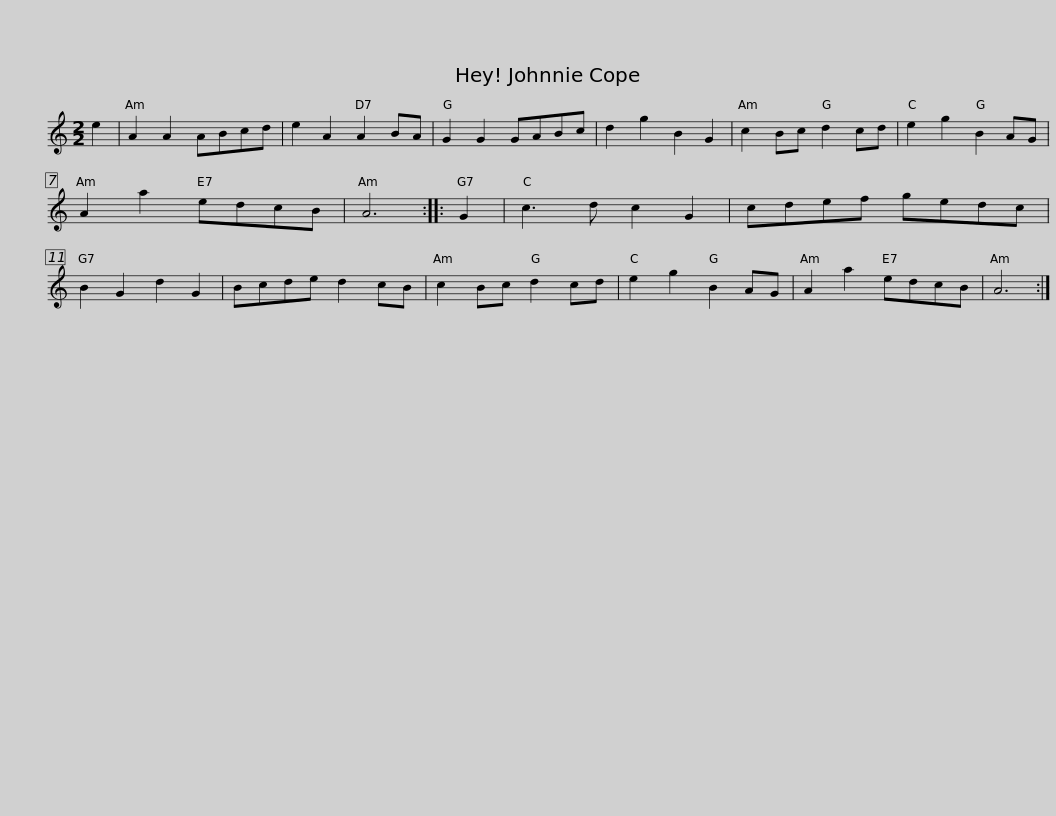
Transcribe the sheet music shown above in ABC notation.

X:1
L:1/8
M:2/2
I:linebreak $
K:C
V:1 treble
V:1
 e2 | A2 A2 ABcd | e2 A2 A2 BA | G2 G2 GABc | d2 g2 B2 G2 | %5
 c2 Bc d2 cd | e2 g2 B2 AG | A2 a2 edcB | A6 ::$ G2 | %10
 c3 d c2 G2 | cdef gedc | B2 G2 d2 G2 | Bcde d2 cB | c2 Bc d2 cd | %15
 e2 g2 B2 AG | A2 a2 edcB |$ A6 :| %18
